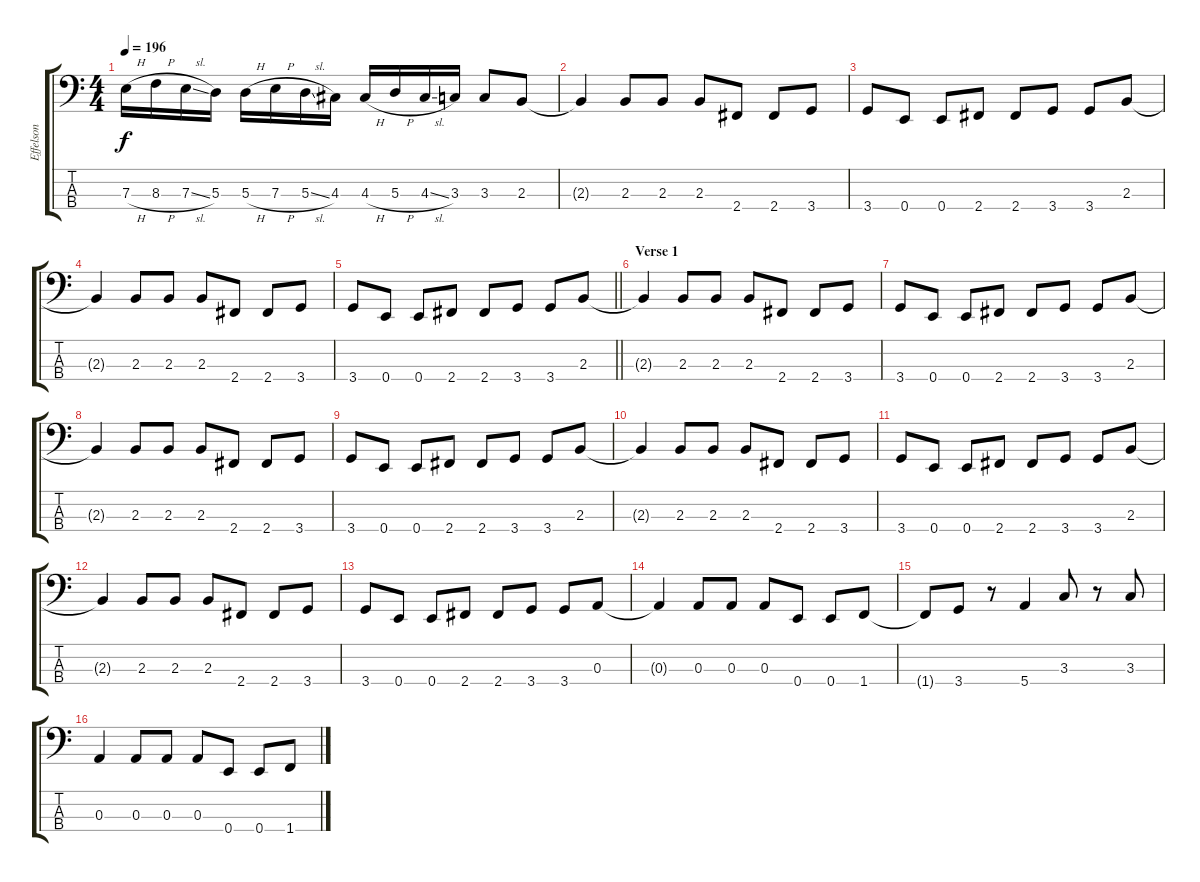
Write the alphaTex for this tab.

\track ("Effelson" "Effelson") {instrument electricbasspick}
\staff {score tabs}
\tuning (G2 D2 A1 E1) {hide}
\ts (4 4)
\tempo 196
\clef f4
\ks c
7.3{h}.16{dy f} 8.3{h}.16 7.3{sl}.16 5.3.16 5.3{h}.16 7.3{h}.16 5.3{sl}.16 4.3.16 4.3{h}.16 5.3{h}.16 4.3{sl}.16 3.3.16 3.3.8 2.3.8 |
2.3{t}.4 2.3.8 2.3.8 2.3.8 2.4.8 2.4.8 3.4.8 |
3.4.8 0.4.8 0.4.8 2.4.8 2.4.8 3.4.8 3.4.8 2.3.8 |
2.3{t}.4 2.3.8 2.3.8 2.3.8 2.4.8 2.4.8 3.4.8 |
\barLineRight lightlight
3.4.8 0.4.8 0.4.8 2.4.8 2.4.8 3.4.8 3.4.8 2.3.8 |
\section ("" "Verse 1")
2.3{t}.4 2.3.8 2.3.8 2.3.8 2.4.8 2.4.8 3.4.8 |
3.4.8 0.4.8 0.4.8 2.4.8 2.4.8 3.4.8 3.4.8 2.3.8 |
2.3{t}.4 2.3.8 2.3.8 2.3.8 2.4.8 2.4.8 3.4.8 |
3.4.8 0.4.8 0.4.8 2.4.8 2.4.8 3.4.8 3.4.8 2.3.8 |
2.3{t}.4 2.3.8 2.3.8 2.3.8 2.4.8 2.4.8 3.4.8 |
3.4.8 0.4.8 0.4.8 2.4.8 2.4.8 3.4.8 3.4.8 2.3.8 |
2.3{t}.4 2.3.8 2.3.8 2.3.8 2.4.8 2.4.8 3.4.8 |
3.4.8 0.4.8 0.4.8 2.4.8 2.4.8 3.4.8 3.4.8 0.3.8 |
0.3{t}.4 0.3.8 0.3.8 0.3.8 0.4.8 0.4.8 1.4.8 |
1.4{t}.8 3.4.8 r.8 5.4.4 3.3.8 r.8 3.3.8 |
0.3.4 0.3.8 0.3.8 0.3.8 0.4.8 0.4.8 1.4.8
